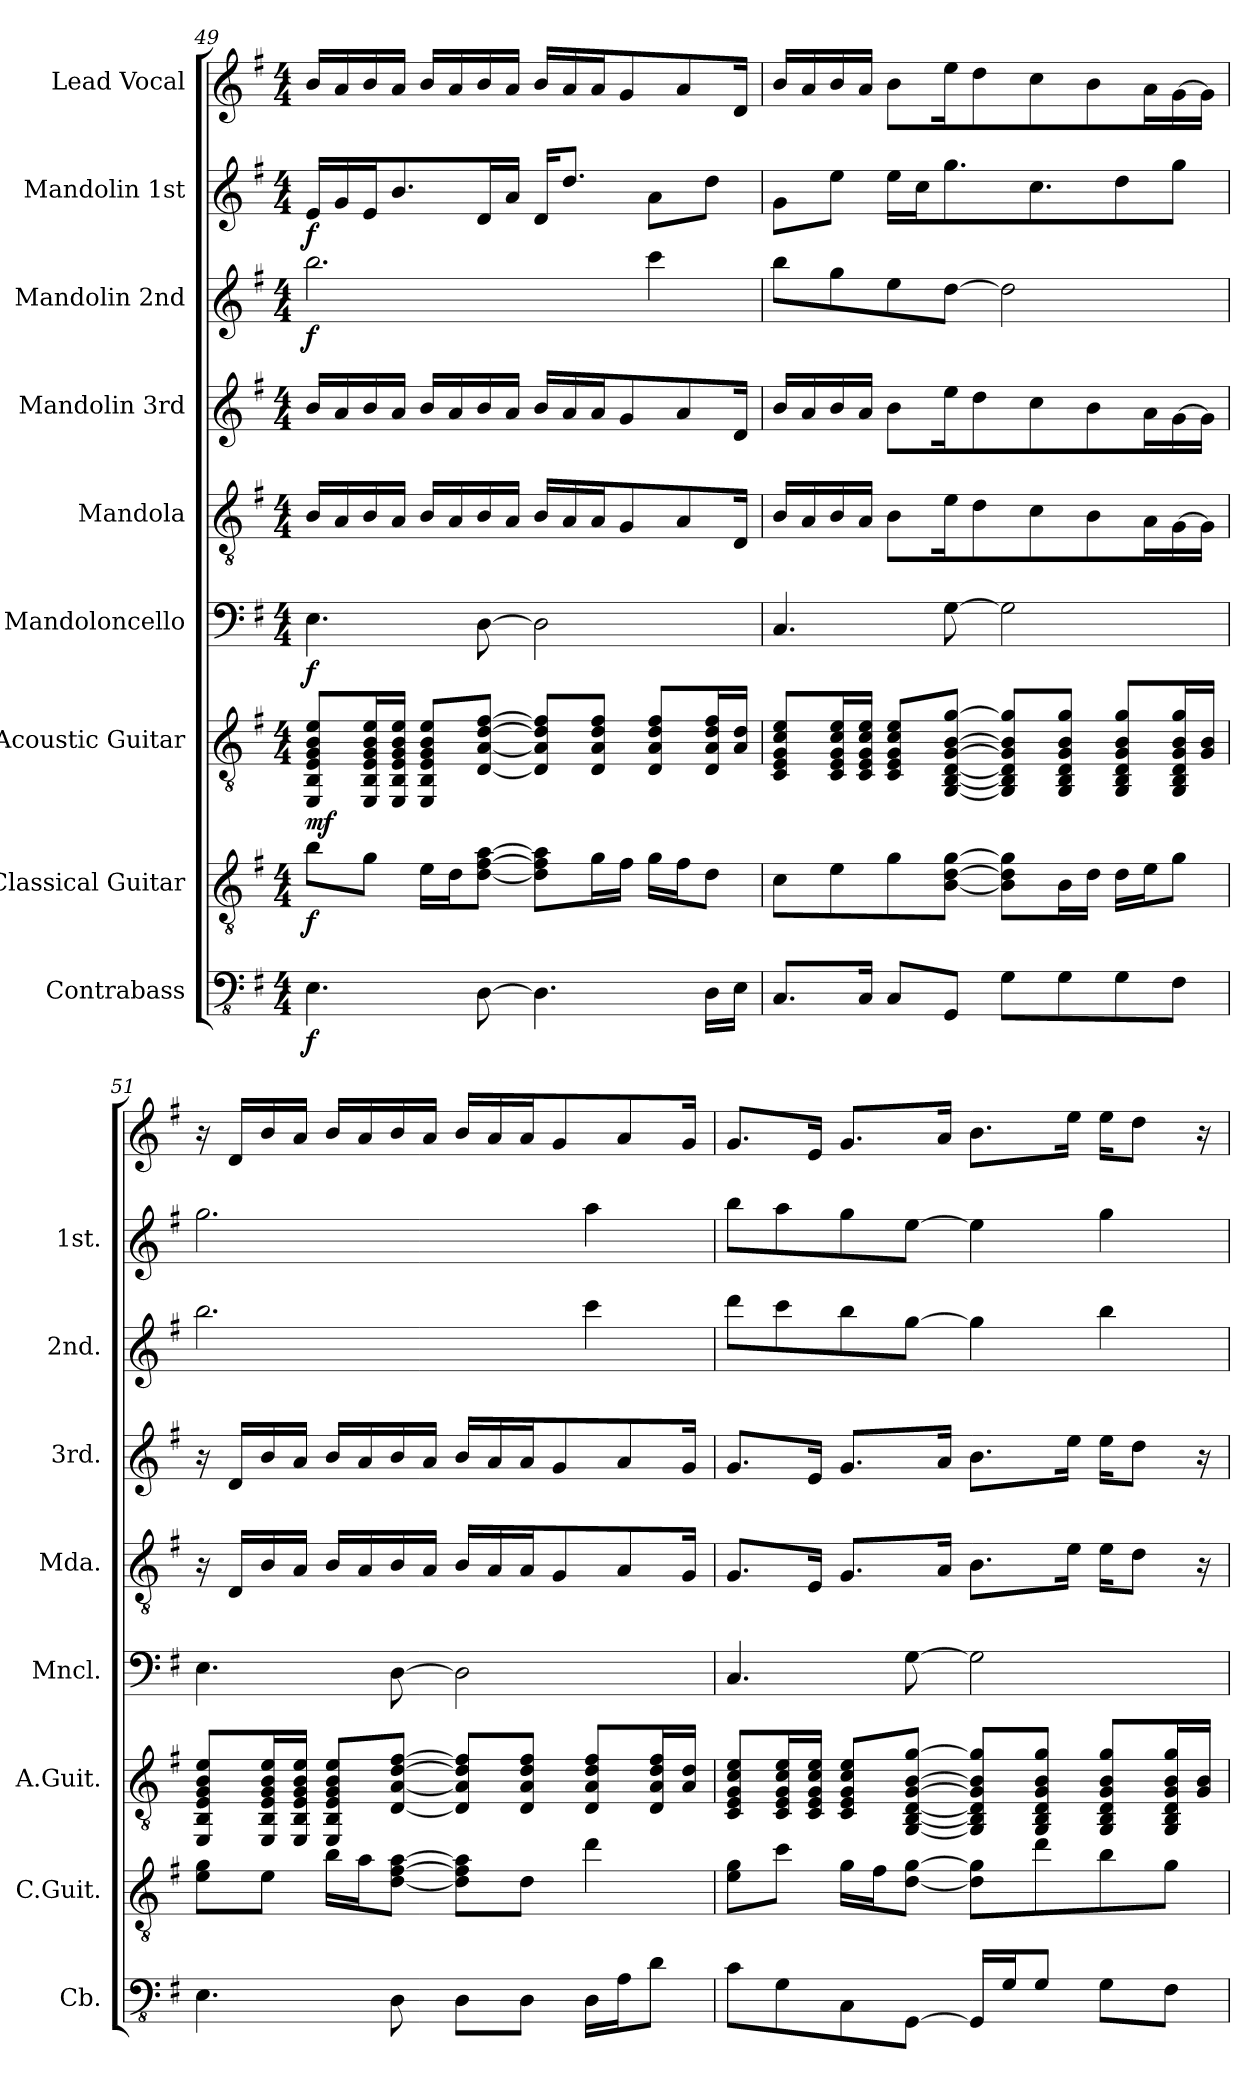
**kern	**dynam	**kern	**dynam	**kern	**dynam	**kern	**dynam	**kern	**kern	**kern	**dynam	**kern	**dynam	**kern
*part9	*part9	*part8	*part8	*part7	*part7	*part6	*part6	*part5	*part4	*part3	*part3	*part2	*part2	*part1
*staff9	*staff9	*staff8	*staff8	*staff7	*staff7	*staff6	*staff6	*staff5	*staff4	*staff3	*staff3	*staff2	*staff2	*staff1
*I"Contrabass	*	*I"Classical Guitar	*	*I"Acoustic Guitar	*	*I"Mandoloncello	*	*I"Mandola	*I"Mandolin 3rd	*I"Mandolin 2nd	*	*I"Mandolin 1st	*	*I"Lead Vocal
*I'Cb.	*	*I'C.Guit.	*	*I'A.Guit.	*	*I'Mncl.	*	*I'Mda.	*I'3rd.	*I'2nd.	*	*I'1st.	*	*
*clefFv4	*	*clefGv2	*	*clefGv2	*	*clefF4	*	*clefGv2	*clefG2	*clefG2	*	*clefG2	*	*clefG2
*k[f#]	*	*k[f#]	*	*k[f#]	*	*k[f#]	*	*k[f#]	*k[f#]	*k[f#]	*	*k[f#]	*	*k[f#]
*M4/4	*	*M4/4	*	*M4/4	*	*M4/4	*	*M4/4	*M4/4	*M4/4	*	*M4/4	*	*M4/4
=49	=49	=49	=49	=49	=49	=49	=49	=49	=49	=49	=49	=49	=49	=49
4.EE	f	8bL	f	8EE 8BB 8E 8G 8B 8eL	mf	4.E	f	16BLL	16bLL	2.bb	f	16eLL	f	16bLL
.	.	.	.	.	.	.	.	16A	16a	.	.	16g	.	16a
.	.	8gJ	.	16EE 16BB 16E 16G 16B 16eL	.	.	.	16B	16b	.	.	16eJ	.	16b
.	.	.	.	16EE 16BB 16E 16G 16B 16eJJ	.	.	.	16AJJ	16aJJ	.	.	8.b	.	16aJJ
.	.	16eLL	.	8EE 8BB 8E 8G 8B 8eL	.	.	.	16BLL	16bLL	.	.	.	.	16bLL
.	.	16dJ	.	.	.	.	.	16A	16a	.	.	.	.	16a
[8DD	.	[8d [8f# [8aJ	.	[8D [8A [8d [8f#J	.	[8D	.	16B	16b	.	.	16dL	.	16b
.	.	.	.	.	.	.	.	16AJJ	16aJJ	.	.	16aJJ	.	16aJJ
4.DD]	.	8d] 8f#] 8a]L	.	8D] 8A] 8d] 8f#]L	.	2D]	.	16BLL	16bLL	.	.	16dKL	.	16bLL
.	.	.	.	.	.	.	.	16A	16a	.	.	8.ddJ	.	16a
.	.	16gL	.	8D 8A 8d 8f#J	.	.	.	16AJ	16aJ	.	.	.	.	16aJ
.	.	16f#JJ	.	.	.	.	.	8G	8g	.	.	.	.	8g
.	.	16gLL	.	8D 8A 8d 8f#L	.	.	.	.	.	4ccc	.	8aL	.	.
.	.	16f#J	.	.	.	.	.	8A	8a	.	.	.	.	8a
16DDLL	.	8dJ	.	16D 16A 16d 16f#L	.	.	.	.	.	.	.	8ddJ	.	.
16EEJJ	.	.	.	16A 16dJJ	.	.	.	16DJk	16dJk	.	.	.	.	16dJk
=50	=50	=50	=50	=50	=50	=50	=50	=50	=50	=50	=50	=50	=50	=50
8.CCL	.	8cL	.	8C 8E 8G 8c 8eL	.	4.C	.	16BLL	16bLL	8bbL	.	8gL	.	16bLL
.	.	.	.	.	.	.	.	16A	16a	.	.	.	.	16a
.	.	8e	.	16C 16E 16G 16c 16eL	.	.	.	16B	16b	8gg	.	8eeJ	.	16b
16CCJk	.	.	.	16C 16E 16G 16c 16eJJ	.	.	.	16AJJ	16aJJ	.	.	.	.	16aJJ
8CCL	.	8g	.	8C 8E 8G 8c 8eL	.	.	.	8BL	8bL	8ee	.	16eeLL	.	8bL
.	.	.	.	.	.	.	.	.	.	.	.	16ccJ	.	.
8GGGJ	.	[8B [8d [8gJ	.	[8GG [8BB [8D [8G [8B [8gJ	.	[8G	.	16eK	16eeK	[8ddJ	.	8.gg	.	16eeK
.	.	.	.	.	.	.	.	8d	8dd	.	.	.	.	8dd
8GGL	.	8B] 8d] 8g]L	.	8GG] 8BB] 8D] 8G] 8B] 8g]L	.	2G]	.	.	.	2dd]	.	.	.	.
.	.	.	.	.	.	.	.	8c	8cc	.	.	8.cc	.	8cc
8GG	.	16BL	.	8GG 8BB 8D 8G 8B 8gJ	.	.	.	.	.	.	.	.	.	.
.	.	16dJJ	.	.	.	.	.	8B	8b	.	.	.	.	8b
8GG	.	16dLL	.	8GG 8BB 8D 8G 8B 8gL	.	.	.	.	.	.	.	8dd	.	.
.	.	16eJ	.	.	.	.	.	16AL	16aL	.	.	.	.	16aL
8FF#J	.	8gJ	.	16GG 16BB 16D 16G 16B 16gL	.	.	.	[16G	[16g	.	.	8ggJ	.	[16g
.	.	.	.	16G 16BJJ	.	.	.	16GJJ]	16gJJ]	.	.	.	.	16gJJ]
=51	=51	=51	=51	=51	=51	=51	=51	=51	=51	=51	=51	=51	=51	=51
4.EE	.	8e 8gL	.	8EE 8BB 8E 8G 8B 8eL	.	4.E	.	16r	16r	2.bb	.	2.gg	.	16r
.	.	.	.	.	.	.	.	16DLL	16dLL	.	.	.	.	16dLL
.	.	8eJ	.	16EE 16BB 16E 16G 16B 16eL	.	.	.	16B	16b	.	.	.	.	16b
.	.	.	.	16EE 16BB 16E 16G 16B 16eJJ	.	.	.	16AJJ	16aJJ	.	.	.	.	16aJJ
.	.	16bLL	.	8EE 8BB 8E 8G 8B 8eL	.	.	.	16BLL	16bLL	.	.	.	.	16bLL
.	.	16aJ	.	.	.	.	.	16A	16a	.	.	.	.	16a
8DD	.	[8d [8f# [8aJ	.	[8D [8A [8d [8f#J	.	[8D	.	16B	16b	.	.	.	.	16b
.	.	.	.	.	.	.	.	16AJJ	16aJJ	.	.	.	.	16aJJ
8DDL	.	8d] 8f#] 8a]L	.	8D] 8A] 8d] 8f#]L	.	2D]	.	16BLL	16bLL	.	.	.	.	16bLL
.	.	.	.	.	.	.	.	16A	16a	.	.	.	.	16a
8DDJ	.	8dJ	.	8D 8A 8d 8f#J	.	.	.	16AJ	16aJ	.	.	.	.	16aJ
.	.	.	.	.	.	.	.	8G	8g	.	.	.	.	8g
16DDLL	.	4dd	.	8D 8A 8d 8f#L	.	.	.	.	.	4ccc	.	4aa	.	.
16AAJ	.	.	.	.	.	.	.	8A	8a	.	.	.	.	8a
8DJ	.	.	.	16D 16A 16d 16f#L	.	.	.	.	.	.	.	.	.	.
.	.	.	.	16A 16dJJ	.	.	.	16GJk	16gJk	.	.	.	.	16gJk
=52	=52	=52	=52	=52	=52	=52	=52	=52	=52	=52	=52	=52	=52	=52
8CL	.	8e 8gL	.	8C 8E 8G 8c 8eL	.	4.C	.	8.GL	8.gL	8dddL	.	8bbL	.	8.gL
8GG	.	8ccJ	.	16C 16E 16G 16c 16eL	.	.	.	.	.	8ccc	.	8aa	.	.
.	.	.	.	16C 16E 16G 16c 16eJJ	.	.	.	16EJk	16eJk	.	.	.	.	16eJk
8CC	.	16gLL	.	8C 8E 8G 8c 8eL	.	.	.	8.GL	8.gL	8bb	.	8gg	.	8.gL
.	.	16f#J	.	.	.	.	.	.	.	.	.	.	.	.
[8GGGJ	.	[8d [8gJ	.	[8GG [8BB [8D [8G [8B [8gJ	.	[8G	.	.	.	[8ggJ	.	[8eeJ	.	.
.	.	.	.	.	.	.	.	16AJk	16aJk	.	.	.	.	16aJk
16GGGLL]	.	8d] 8g]L	.	8GG] 8BB] 8D] 8G] 8B] 8g]L	.	2G]	.	8.BL	8.bL	4gg]	.	4ee]	.	8.bL
16GGJ	.	.	.	.	.	.	.	.	.	.	.	.	.	.
8GGJ	.	8dd	.	8GG 8BB 8D 8G 8B 8gJ	.	.	.	.	.	.	.	.	.	.
.	.	.	.	.	.	.	.	16eJk	16eeJk	.	.	.	.	16eeJk
8GGL	.	8b	.	8GG 8BB 8D 8G 8B 8gL	.	.	.	16eKL	16eeKL	4bb	.	4gg	.	16eeKL
.	.	.	.	.	.	.	.	8dJ	8ddJ	.	.	.	.	8ddJ
8FF#J	.	8gJ	.	16GG 16BB 16D 16G 16B 16gL	.	.	.	.	.	.	.	.	.	.
.	.	.	.	16G 16BJJ	.	.	.	16r	16r	.	.	.	.	16r
=	=	=	=	=	=	=	=	=	=	=	=	=	=	=
*-	*-	*-	*-	*-	*-	*-	*-	*-	*-	*-	*-	*-	*-	*-
